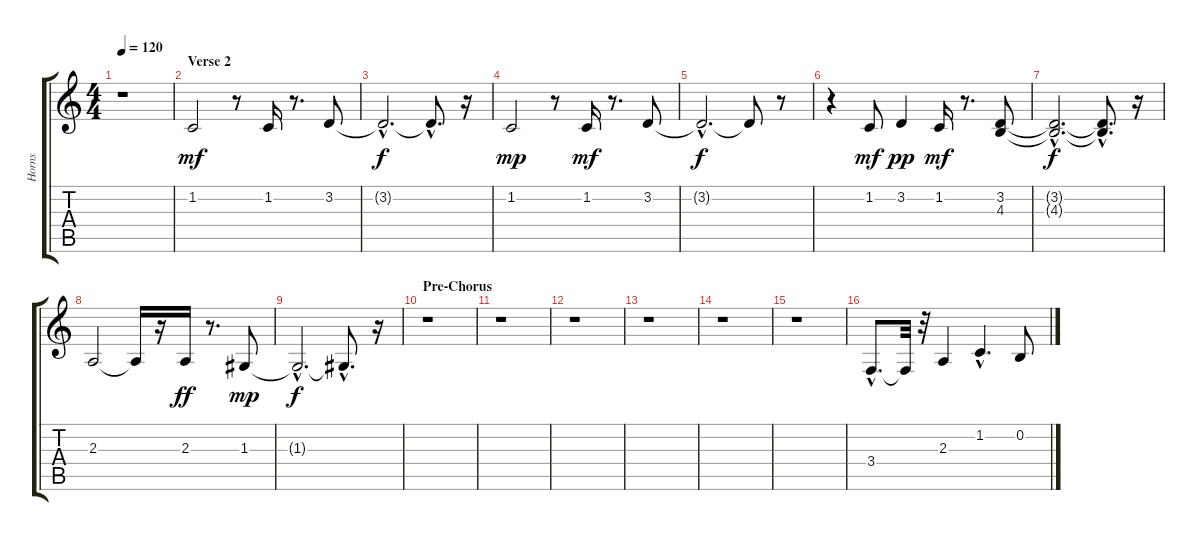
\track ("Horns" "Horns") {instrument brasssection}
\staff {score tabs}
\tuning (E4 B3 G3 D3 A2 E2) {hide}
\ts (4 4)
\tempo 120
\clef g2
\ks c
r.1{dy f} |
\section ("" "Verse 2")
1.2.2{dy mf} r.8 1.2.16 r.8{d} 3.2.8 |
3.2{hac t}.2{d dy f} 3.2{hac t}.8{d} r.16 |
1.2.2{dy mp} r.8 1.2.16{dy mf} r.8{d} 3.2.8 |
3.2{hac t}.2{d dy f} 3.2{t}.8 r.8 |
r.4 1.2.8{dy mf} 3.2.4{dy pp} 1.2.16{dy mf} r.8{d} (3.2 4.3).8 |
(3.2{hac t} 4.3{hac t}).2{d dy f} (3.2{hac t} 4.3{hac t}).8{d} r.16 |
2.3.2 2.3{t}.16 r.16 2.3.16{dy ff} r.8{d} 1.3.8{dy mp} |
1.3{hac t}.2{d dy f} 1.3{hac t}.8{d} r.16 |
\section ("" "Pre-Chorus")
r.1 |
r.1 |
r.1 |
r.1 |
r.1 |
r.1 |
3.4{hac}.8{d} 3.4{t}.32 r.32 2.3.4 1.2{hac}.4{d} 0.2.8
